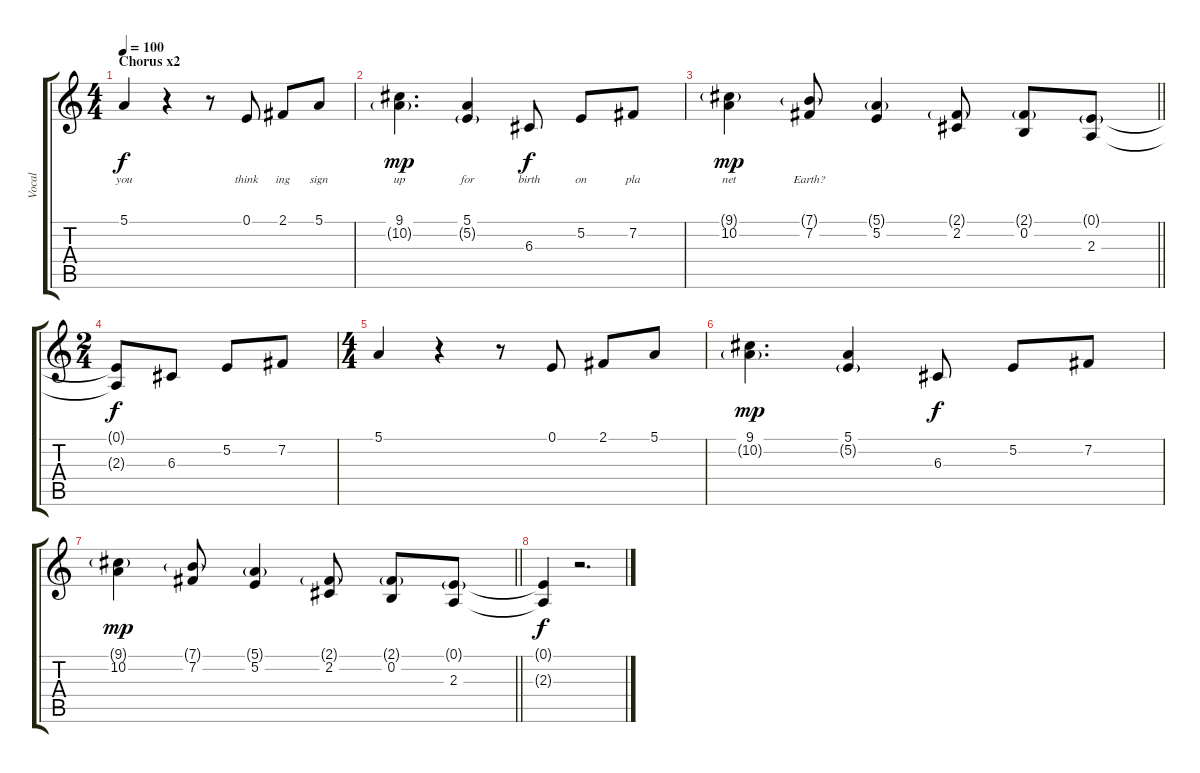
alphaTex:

\track ("Vocal" "Vocal") {instrument acousticgrandpiano}
\staff {score tabs}
\tuning (E4 B3 G3 D3 A2 E2) {hide}
\ts (4 4)
\section ("" "Chorus x2")
\tempo 100
\clef g2
\ks c
5.1.4{lyrics (0 "you") lyrics (1 "") lyrics (2 "") lyrics (3 "") lyrics (4 "") dy f} r.4 r.8 0.1.8{lyrics (0 "think") lyrics (1 "") lyrics (2 "") lyrics (3 "") lyrics (4 "")} 2.1.8{lyrics (0 "ing") lyrics (1 "") lyrics (2 "") lyrics (3 "") lyrics (4 "")} 5.1.8{lyrics (0 "sign") lyrics (1 "") lyrics (2 "") lyrics (3 "") lyrics (4 "")} |
(9.1 10.2{g}).4{d lyrics (0 "up") lyrics (1 "") lyrics (2 "") lyrics (3 "") lyrics (4 "") dy mp} (5.1 5.2{g}).4{lyrics (0 "for") lyrics (1 "") lyrics (2 "") lyrics (3 "") lyrics (4 "")} 6.3.8{lyrics (0 "birth") lyrics (1 "") lyrics (2 "") lyrics (3 "") lyrics (4 "") dy f} 5.2.8{lyrics (0 "on") lyrics (1 "") lyrics (2 "") lyrics (3 "") lyrics (4 "")} 7.2.8{lyrics (0 "pla") lyrics (1 "") lyrics (2 "") lyrics (3 "") lyrics (4 "")} |
\barLineRight lightlight
(9.1{g} 10.2).4{lyrics (0 "net") lyrics (1 "") lyrics (2 "") lyrics (3 "") lyrics (4 "") dy mp} (7.1{g} 7.2).8{lyrics (0 "Earth?") lyrics (1 "") lyrics (2 "") lyrics (3 "") lyrics (4 "")} (5.1{g} 5.2).4 (2.1{g} 2.2).8 (2.1{g} 0.2).8 (0.1{g} 2.3).8 |
\ts (2 4)
(0.1{t} 2.3{t}).8{dy f} 6.3.8 5.2.8 7.2.8 |
\ts (4 4)
5.1.4 r.4 r.8 0.1.8 2.1.8 5.1.8 |
(9.1 10.2{g}).4{d dy mp} (5.1 5.2{g}).4 6.3.8{dy f} 5.2.8 7.2.8 |
\barLineRight lightlight
(9.1{g} 10.2).4{dy mp} (7.1{g} 7.2).8 (5.1{g} 5.2).4 (2.1{g} 2.2).8 (2.1{g} 0.2).8 (0.1{g} 2.3).8 |
(0.1{t} 2.3{t}).4{dy f} r.2{d}
